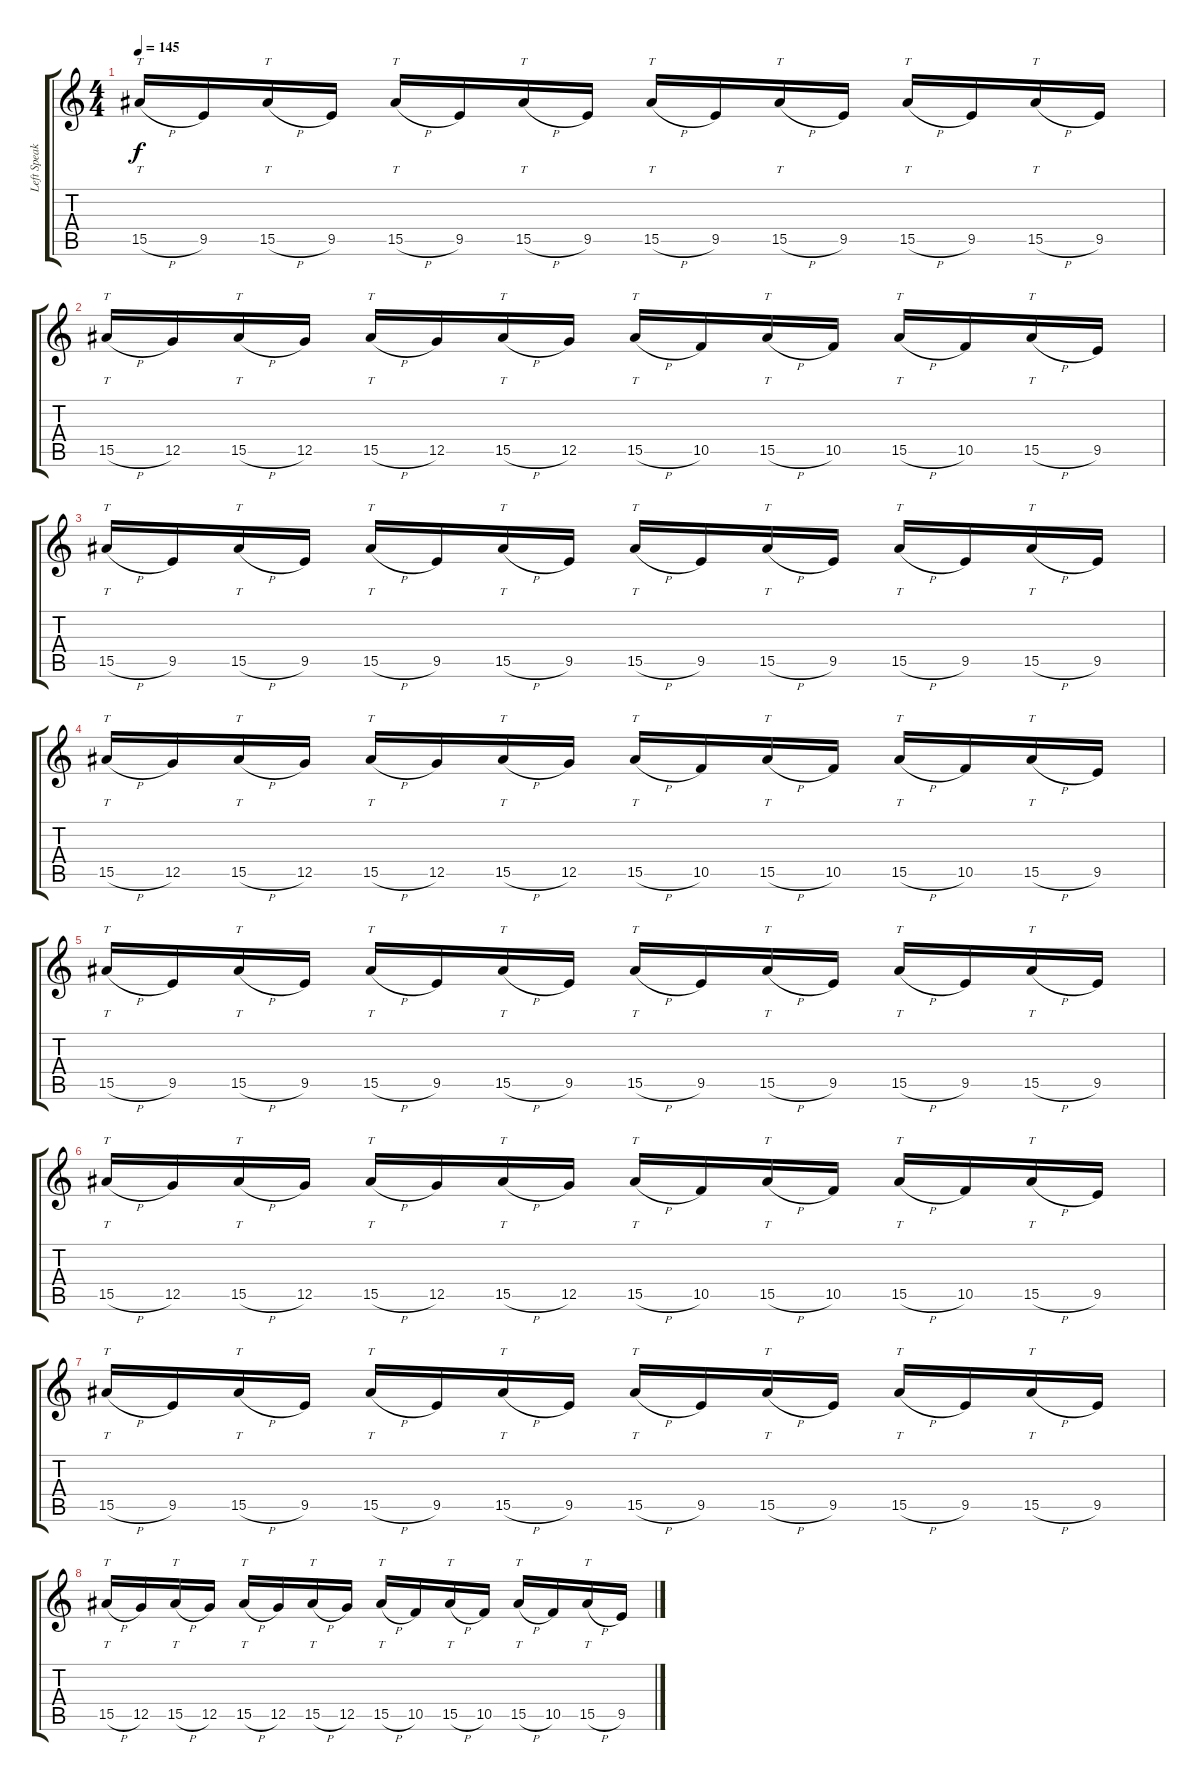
\track ("Left Speaker 2" "Left Speak") {instrument distortionguitar}
\staff {score tabs}
\tuning (D4 A3 F3 C3 G2 D2) {hide}
\ts (4 4)
\tempo 145
\clef g2
\ks c
15.5{h}.16{tt dy f} 9.5.16 15.5{h}.16{tt} 9.5.16 15.5{h}.16{tt} 9.5.16 15.5{h}.16{tt} 9.5.16 15.5{h}.16{tt} 9.5.16 15.5{h}.16{tt} 9.5.16 15.5{h}.16{tt} 9.5.16 15.5{h}.16{tt} 9.5.16 |
15.5{h}.16{tt} 12.5.16 15.5{h}.16{tt} 12.5.16 15.5{h}.16{tt} 12.5.16 15.5{h}.16{tt} 12.5.16 15.5{h}.16{tt} 10.5.16 15.5{h}.16{tt} 10.5.16 15.5{h}.16{tt} 10.5.16 15.5{h}.16{tt} 9.5.16 |
15.5{h}.16{tt} 9.5.16 15.5{h}.16{tt} 9.5.16 15.5{h}.16{tt} 9.5.16 15.5{h}.16{tt} 9.5.16 15.5{h}.16{tt} 9.5.16 15.5{h}.16{tt} 9.5.16 15.5{h}.16{tt} 9.5.16 15.5{h}.16{tt} 9.5.16 |
15.5{h}.16{tt} 12.5.16 15.5{h}.16{tt} 12.5.16 15.5{h}.16{tt} 12.5.16 15.5{h}.16{tt} 12.5.16 15.5{h}.16{tt} 10.5.16 15.5{h}.16{tt} 10.5.16 15.5{h}.16{tt} 10.5.16 15.5{h}.16{tt} 9.5.16 |
15.5{h}.16{tt} 9.5.16 15.5{h}.16{tt} 9.5.16 15.5{h}.16{tt} 9.5.16 15.5{h}.16{tt} 9.5.16 15.5{h}.16{tt} 9.5.16 15.5{h}.16{tt} 9.5.16 15.5{h}.16{tt} 9.5.16 15.5{h}.16{tt} 9.5.16 |
15.5{h}.16{tt} 12.5.16 15.5{h}.16{tt} 12.5.16 15.5{h}.16{tt} 12.5.16 15.5{h}.16{tt} 12.5.16 15.5{h}.16{tt} 10.5.16 15.5{h}.16{tt} 10.5.16 15.5{h}.16{tt} 10.5.16 15.5{h}.16{tt} 9.5.16 |
15.5{h}.16{tt} 9.5.16 15.5{h}.16{tt} 9.5.16 15.5{h}.16{tt} 9.5.16 15.5{h}.16{tt} 9.5.16 15.5{h}.16{tt} 9.5.16 15.5{h}.16{tt} 9.5.16 15.5{h}.16{tt} 9.5.16 15.5{h}.16{tt} 9.5.16 |
15.5{h}.16{tt} 12.5.16 15.5{h}.16{tt} 12.5.16 15.5{h}.16{tt} 12.5.16 15.5{h}.16{tt} 12.5.16 15.5{h}.16{tt} 10.5.16 15.5{h}.16{tt} 10.5.16 15.5{h}.16{tt} 10.5.16 15.5{h}.16{tt} 9.5.16
